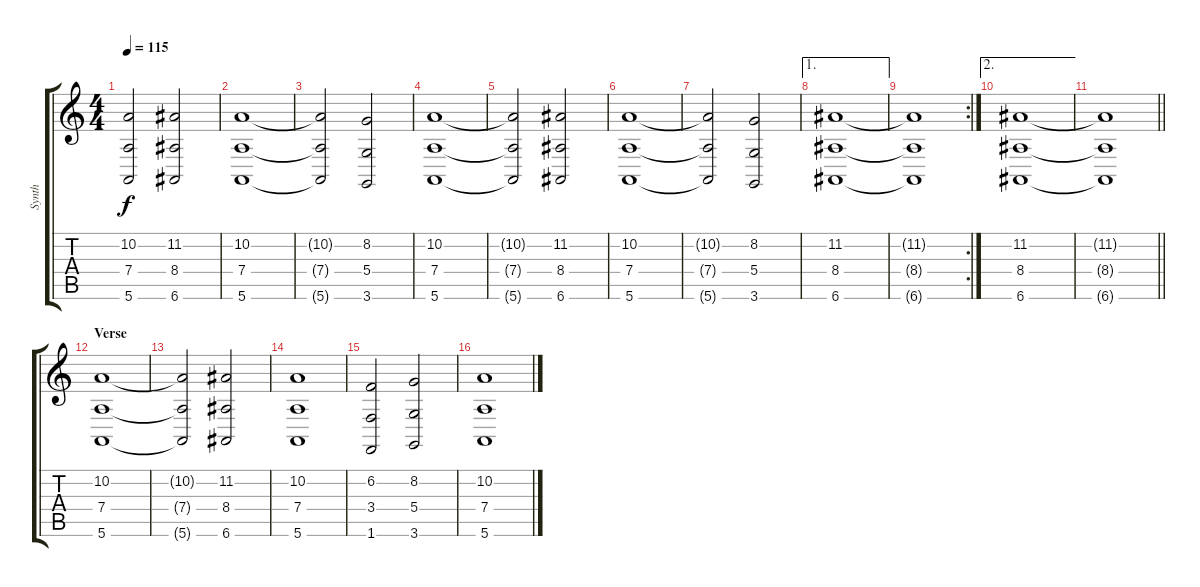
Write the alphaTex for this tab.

\track ("Synth" "Synth") {instrument stringensemble1}
\staff {score tabs}
\tuning (E4 B3 G3 D3 A2 E2) {hide}
\ts (4 4)
\tempo 115
\clef g2
\ks c
(10.2{t} 7.4{t} 5.6{t}).2{dy f} (11.2 8.4 6.6).2 |
(10.2 7.4 5.6).1 |
(10.2{t} 7.4{t} 5.6{t}).2 (8.2 5.4 3.6).2 |
(10.2 7.4 5.6).1 |
(10.2{t} 7.4{t} 5.6{t}).2 (11.2 8.4 6.6).2 |
(10.2 7.4 5.6).1 |
(10.2{t} 7.4{t} 5.6{t}).2 (8.2 5.4 3.6).2 |
\ae 1
(11.2 8.4 6.6).1 |
\rc 2
(11.2{t} 8.4{t} 6.6{t}).1 |
\ae 2
(11.2 8.4 6.6).1 |
\barLineRight lightlight
(11.2{t} 8.4{t} 6.6{t}).1 |
\section ("" "Verse")
(10.2 7.4 5.6).1 |
(10.2{t} 7.4{t} 5.6{t}).2 (11.2 8.4 6.6).2 |
(10.2 7.4 5.6).1 |
(6.2 3.4 1.6).2 (8.2 5.4 3.6).2 |
(10.2 7.4 5.6).1
